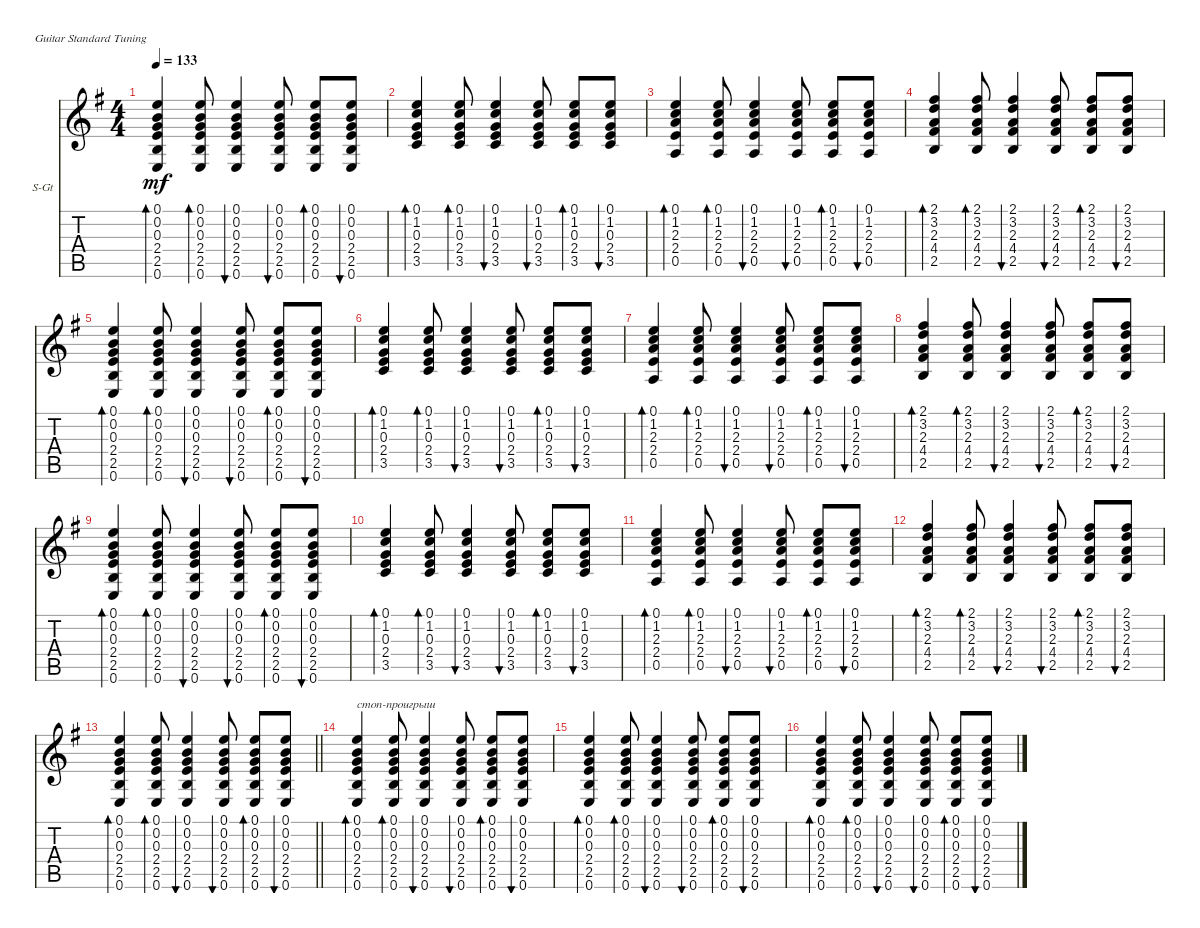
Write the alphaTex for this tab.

\defaultSystemsLayout 4
\bracketExtendMode nobrackets
\firstSystemTrackNameOrientation horizontal
\otherSystemsTrackNameOrientation horizontal
\track ("акустика" "S-Gt") {instrument acousticguitarsteel}
\staff {score tabs}
\tuning (E4 B3 G3 D3 A2 E2)
\ts (4 4)
\tempo 133
\clef g2
\ks eminor
(0.6 2.5 2.4 0.3 0.2 0.1).4{bd 30 dy mf} (0.6 2.5 2.4 0.3 0.2 0.1).8{bd 30} (0.6 2.5 2.4 0.3 0.2 0.1).4{bu 30} (0.6 2.5 2.4 0.3 0.2 0.1).8{bu 30} (0.6 2.5 2.4 0.3 0.2 0.1).8{bd 30} (0.6 2.5 2.4 0.3 0.2 0.1).8{bu 30} |
(3.5 2.4 0.3 1.2 0.1).4{bd 30} (3.5 2.4 0.3 1.2 0.1).8{bd 30} (3.5 2.4 0.3 1.2 0.1).4{bu 30} (3.5 2.4 0.3 1.2 0.1).8{bu 30} (3.5 2.4 0.3 1.2 0.1).8{bd 30} (3.5 2.4 0.3 1.2 0.1).8{bu 30} |
(0.5 2.4 2.3 1.2 0.1).4{bd 30} (0.5 2.4 2.3 1.2 0.1).8{bd 30} (0.5 2.4 2.3 1.2 0.1).4{bu 30} (0.5 2.4 2.3 1.2 0.1).8{bu 30} (0.5 2.4 2.3 1.2 0.1).8{bd 30} (0.5 2.4 2.3 1.2 0.1).8{bu 30} |
(2.5 4.4 2.3 3.2 2.1).4{bd 30} (2.5 4.4 2.3 3.2 2.1).8{bd 30} (2.5 4.4 2.3 3.2 2.1).4{bu 30} (2.5 4.4 2.3 3.2 2.1).8{bu 30} (2.5 4.4 2.3 3.2 2.1).8{bd 30} (2.5 4.4 2.3 3.2 2.1).8{bu 30} |
(0.6 2.5 2.4 0.3 0.2 0.1).4{bd 30} (0.6 2.5 2.4 0.3 0.2 0.1).8{bd 30} (0.6 2.5 2.4 0.3 0.2 0.1).4{bu 30} (0.6 2.5 2.4 0.3 0.2 0.1).8{bu 30} (0.6 2.5 2.4 0.3 0.2 0.1).8{bd 30} (0.6 2.5 2.4 0.3 0.2 0.1).8{bu 30} |
(3.5 2.4 0.3 1.2 0.1).4{bd 30} (3.5 2.4 0.3 1.2 0.1).8{bd 30} (3.5 2.4 0.3 1.2 0.1).4{bu 30} (3.5 2.4 0.3 1.2 0.1).8{bu 30} (3.5 2.4 0.3 1.2 0.1).8{bd 30} (3.5 2.4 0.3 1.2 0.1).8{bu 30} |
(0.5 2.4 2.3 1.2 0.1).4{bd 30} (0.5 2.4 2.3 1.2 0.1).8{bd 30} (0.5 2.4 2.3 1.2 0.1).4{bu 30} (0.5 2.4 2.3 1.2 0.1).8{bu 30} (0.5 2.4 2.3 1.2 0.1).8{bd 30} (0.5 2.4 2.3 1.2 0.1).8{bu 30} |
(2.5 4.4 2.3 3.2 2.1).4{bd 30} (2.5 4.4 2.3 3.2 2.1).8{bd 30} (2.5 4.4 2.3 3.2 2.1).4{bu 30} (2.5 4.4 2.3 3.2 2.1).8{bu 30} (2.5 4.4 2.3 3.2 2.1).8{bd 30} (2.5 4.4 2.3 3.2 2.1).8{bu 30} |
(0.6 2.5 2.4 0.3 0.2 0.1).4{bd 30} (0.6 2.5 2.4 0.3 0.2 0.1).8{bd 30} (0.6 2.5 2.4 0.3 0.2 0.1).4{bu 30} (0.6 2.5 2.4 0.3 0.2 0.1).8{bu 30} (0.6 2.5 2.4 0.3 0.2 0.1).8{bd 30} (0.6 2.5 2.4 0.3 0.2 0.1).8{bu 30} |
(3.5 2.4 0.3 1.2 0.1).4{bd 30} (3.5 2.4 0.3 1.2 0.1).8{bd 30} (3.5 2.4 0.3 1.2 0.1).4{bu 30} (3.5 2.4 0.3 1.2 0.1).8{bu 30} (3.5 2.4 0.3 1.2 0.1).8{bd 30} (3.5 2.4 0.3 1.2 0.1).8{bu 30} |
(0.5 2.4 2.3 1.2 0.1).4{bd 30} (0.5 2.4 2.3 1.2 0.1).8{bd 30} (0.5 2.4 2.3 1.2 0.1).4{bu 30} (0.5 2.4 2.3 1.2 0.1).8{bu 30} (0.5 2.4 2.3 1.2 0.1).8{bd 30} (0.5 2.4 2.3 1.2 0.1).8{bu 30} |
(2.5 4.4 2.3 3.2 2.1).4{bd 30} (2.5 4.4 2.3 3.2 2.1).8{bd 30} (2.5 4.4 2.3 3.2 2.1).4{bu 30} (2.5 4.4 2.3 3.2 2.1).8{bu 30} (2.5 4.4 2.3 3.2 2.1).8{bd 30} (2.5 4.4 2.3 3.2 2.1).8{bu 30} |
\barLineRight lightlight
(0.6 2.5 2.4 0.3 0.2 0.1).4{bd 30} (0.6 2.5 2.4 0.3 0.2 0.1).8{bd 30} (0.6 2.5 2.4 0.3 0.2 0.1).4{bu 30} (0.6 2.5 2.4 0.3 0.2 0.1).8{bu 30} (0.6 2.5 2.4 0.3 0.2 0.1).8{bd 30} (0.6 2.5 2.4 0.3 0.2 0.1).8{bu 30} |
(0.6 2.5 2.4 0.3 0.2 0.1).4{bd 30 txt "стоп-проигрыш"} (0.6 2.5 2.4 0.3 0.2 0.1).8{bd 30} (0.6 2.5 2.4 0.3 0.2 0.1).4{bu 30} (0.6 2.5 2.4 0.3 0.2 0.1).8{bu 30} (0.6 2.5 2.4 0.3 0.2 0.1).8{bd 30} (0.6 2.5 2.4 0.3 0.2 0.1).8{bu 30} |
(0.6 2.5 2.4 0.3 0.2 0.1).4{bd 30} (0.6 2.5 2.4 0.3 0.2 0.1).8{bd 30} (0.6 2.5 2.4 0.3 0.2 0.1).4{bu 30} (0.6 2.5 2.4 0.3 0.2 0.1).8{bu 30} (0.6 2.5 2.4 0.3 0.2 0.1).8{bd 30} (0.6 2.5 2.4 0.3 0.2 0.1).8{bu 30} |
(0.6 2.5 2.4 0.3 0.2 0.1).4{bd 30} (0.6 2.5 2.4 0.3 0.2 0.1).8{bd 30} (0.6 2.5 2.4 0.3 0.2 0.1).4{bu 30} (0.6 2.5 2.4 0.3 0.2 0.1).8{bu 30} (0.6 2.5 2.4 0.3 0.2 0.1).8{bd 30} (0.6 2.5 2.4 0.3 0.2 0.1).8{bu 30}
